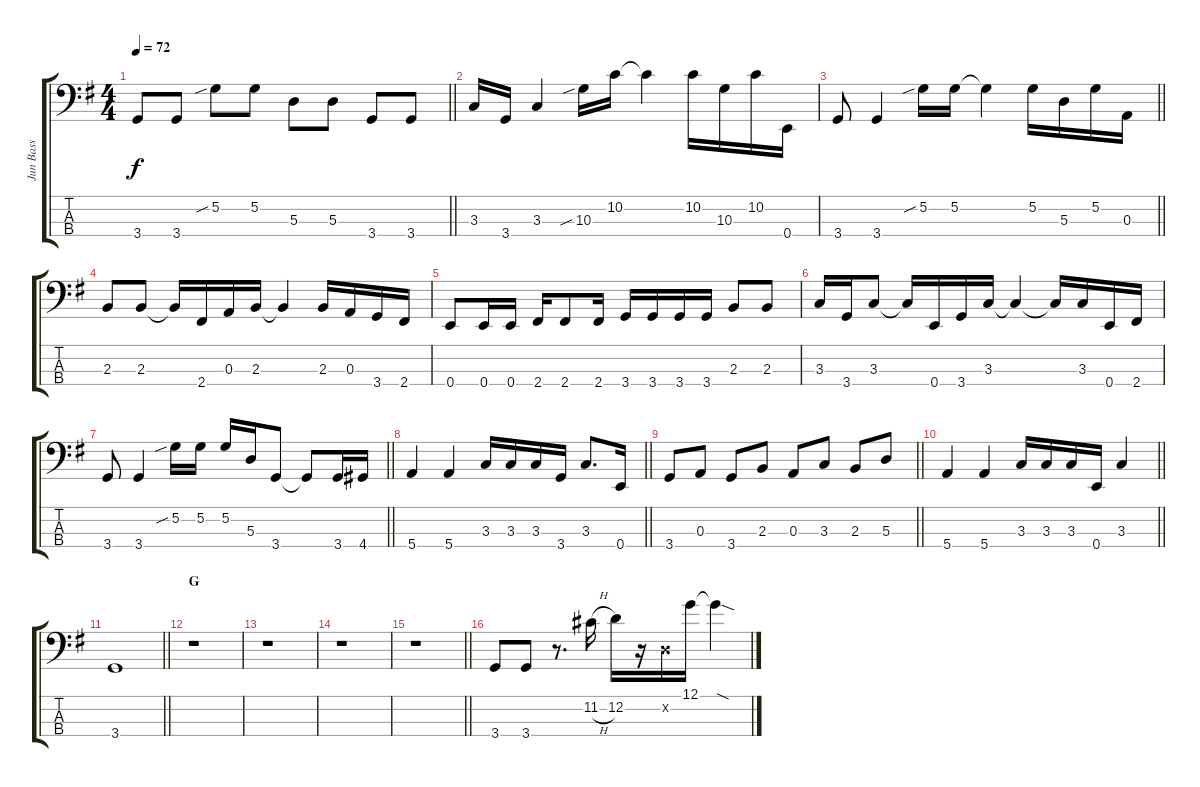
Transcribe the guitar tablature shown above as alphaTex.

\track ("Jun Bass" "Jun Bass") {instrument electricbassfinger}
\staff {score tabs}
\tuning (G2 D2 A1 E1) {hide}
\ts (4 4)
\tempo 72
\clef f4
\barLineRight lightlight
\ks g
3.4.8{dy f} 3.4.8 5.2{sib}.8 5.2.8 5.3.8 5.3.8 3.4.8 3.4.8 |
\section ("" "")
3.3.16 3.4.16 3.3.4 10.3{sib}.16 10.2.16 10.2{t}.4 10.2.16 10.3.16 10.2.16 0.4.16 |
\barLineRight lightlight
3.4.8 3.4.4 5.2{sib}.16 5.2.16 5.2{t}.4 5.2.16 5.3.16 5.2.16 0.3.16 |
\section ("" "")
2.3.8 2.3.8 2.3{t}.16 2.4.16 0.3.16 2.3.16 2.3{t}.4 2.3.16 0.3.16 3.4.16 2.4.16 |
0.4.8 0.4.16 0.4.16 2.4.16 2.4.8 2.4.16 3.4.16 3.4.16 3.4.16 3.4.16 2.3.8 2.3.8 |
3.3.16 3.4.16 3.3.8 3.3{t}.16 0.4.16 3.4.16 3.3.16 3.3{t}.4 3.3{t}.16 3.3.16 0.4.16 2.4.16 |
\barLineRight lightlight
3.4.8 3.4.4 5.2{sib}.16 5.2.16 5.2.16 5.3.16 3.4.8 3.4{t}.8 3.4.16 4.4.16 |
\section ("" "")
\barLineRight lightlight
5.4.4 5.4.4 3.3.16 3.3.16 3.3.16 3.4.16 3.3.8{d} 0.4.16 |
\section ("" "")
\barLineRight lightlight
3.4.8 0.3.8 3.4.8 2.3.8 0.3.8 3.3.8 2.3.8 5.3.8 |
\barLineRight lightlight
5.4.4 5.4.4 3.3.16 3.3.16 3.3.16 0.4.16 3.3.4 |
\section ("" "")
\barLineRight lightlight
3.4.1 |
\section ("" "G")
r.1 |
r.1 |
r.1 |
\barLineRight lightlight
r.1 |
\section ("" "")
3.4.8 3.4.8 r.8{d} 11.2{h}.16 12.2.16 r.16 0.2{x}.16 12.1.16 12.1{sod t}.4
